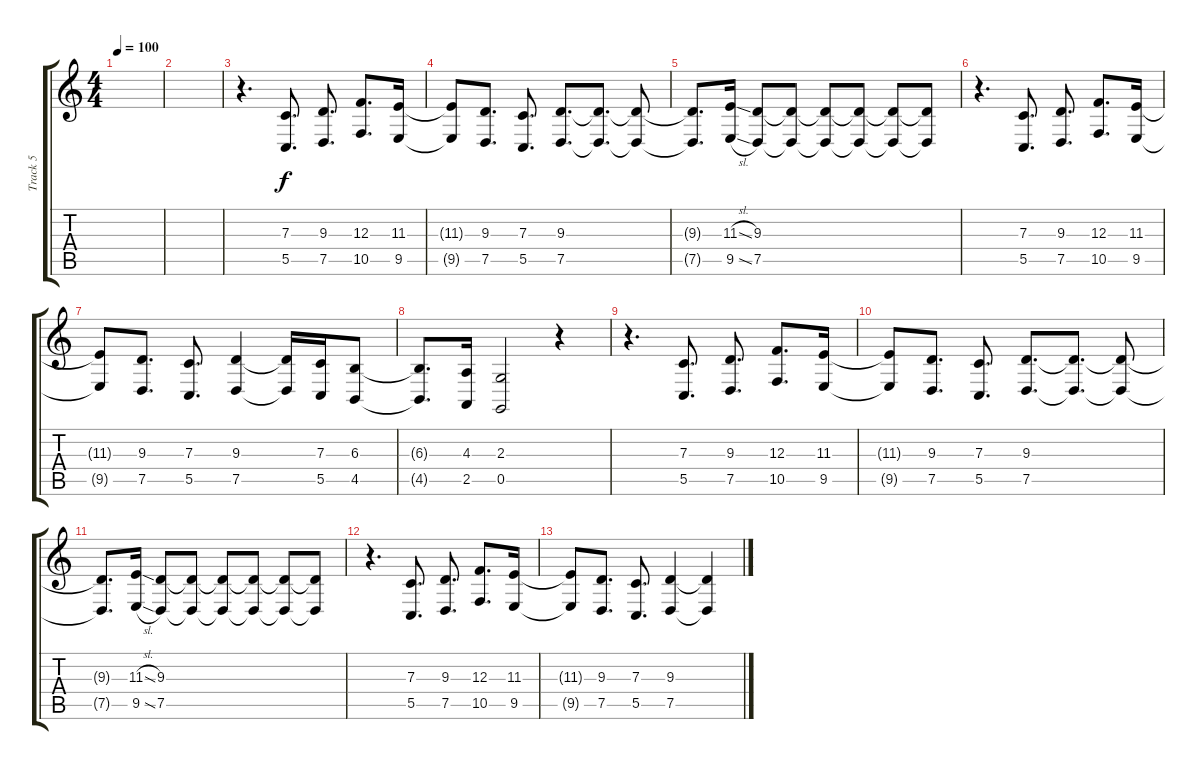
\track ("Track 5" "Track 5") {instrument choiraahs}
\staff {score tabs}
\tuning (D4 A3 F3 C3 G2 C2) {hide}
\ts (4 4)
\tempo 100
\clef g2
\ks c
|
|
r.4{d} (7.3 5.5).8{d} (9.3 7.5).8{d} (12.3 10.5).8{d} (11.3 9.5).16 |
(11.3{t} 9.5{t}).8 (9.3 7.5).8{d} (7.3 5.5).8{d} (9.3 7.5).8{d} (9.3{t} 7.5{t}).8{d} (9.3{t} 7.5{t}).8 |
(9.3{t} 7.5{t}).8{d} (11.3{sl} 9.5{sl}).16 (9.3 7.5).8 (9.3{t} 7.5{t}).8 (9.3{t} 7.5{t}).8 (9.3{t} 7.5{t}).8 (9.3{t} 7.5{t}).8 (9.3{t} 7.5{t}).8 |
r.4{d} (7.3 5.5).8{d} (9.3 7.5).8{d} (12.3 10.5).8{d} (11.3 9.5).16 |
(11.3{t} 9.5{t}).8 (9.3 7.5).8{d} (7.3 5.5).8{d} (9.3 7.5).4 (9.3{t} 7.5{t}).16 (7.3 5.5).16 (6.3 4.5).8 |
(6.3{t} 4.5{t}).8{d} (4.3 2.5).16 (2.3 0.5).2 r.4 |
r.4{d} (7.3 5.5).8{d} (9.3 7.5).8{d} (12.3 10.5).8{d} (11.3 9.5).16 |
(11.3{t} 9.5{t}).8 (9.3 7.5).8{d} (7.3 5.5).8{d} (9.3 7.5).8{d} (9.3{t} 7.5{t}).8{d} (9.3{t} 7.5{t}).8 |
(9.3{t} 7.5{t}).8{d} (11.3{sl} 9.5{sl}).16 (9.3 7.5).8 (9.3{t} 7.5{t}).8 (9.3{t} 7.5{t}).8 (9.3{t} 7.5{t}).8 (9.3{t} 7.5{t}).8 (9.3{t} 7.5{t}).8 |
r.4{d} (7.3 5.5).8{d} (9.3 7.5).8{d} (12.3 10.5).8{d} (11.3 9.5).16 |
(11.3{t} 9.5{t}).8 (9.3 7.5).8{d} (7.3 5.5).8{d} (9.3 7.5).4 (9.3{t} 7.5{t}).4
